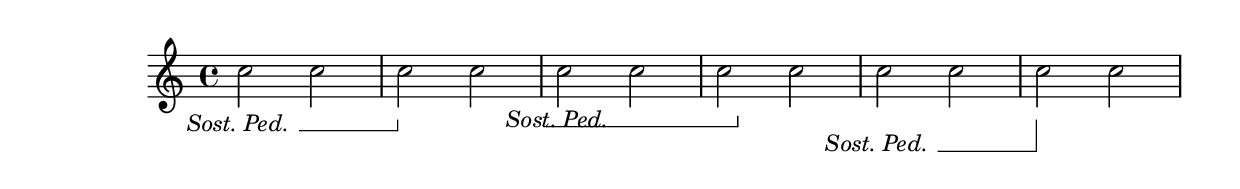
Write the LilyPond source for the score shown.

%% Do not edit this file; it is auto-generated from input/new
%% This file is in the public domain.
\version "2.11.66"

\header {
  lsrtags = "keyboards, tweaks-and-overrides"
  texidoc = "The appearance of pedal brackets may be altered in
different ways."
  doctitle = "Fine-tuning pedal brackets"
} % begin verbatim


\paper { ragged-right = ##f }
\relative c'' {
  c2\sostenutoOn c
  c2\sostenutoOff c
  \once \override Staff.PianoPedalBracket #'shorten-pair = #'(-7 . -2)
  c2\sostenutoOn c
  c2\sostenutoOff c
  \once \override Staff.PianoPedalBracket #'edge-height = #'(0 . 3)
  c2\sostenutoOn c
  c2\sostenutoOff c
}
